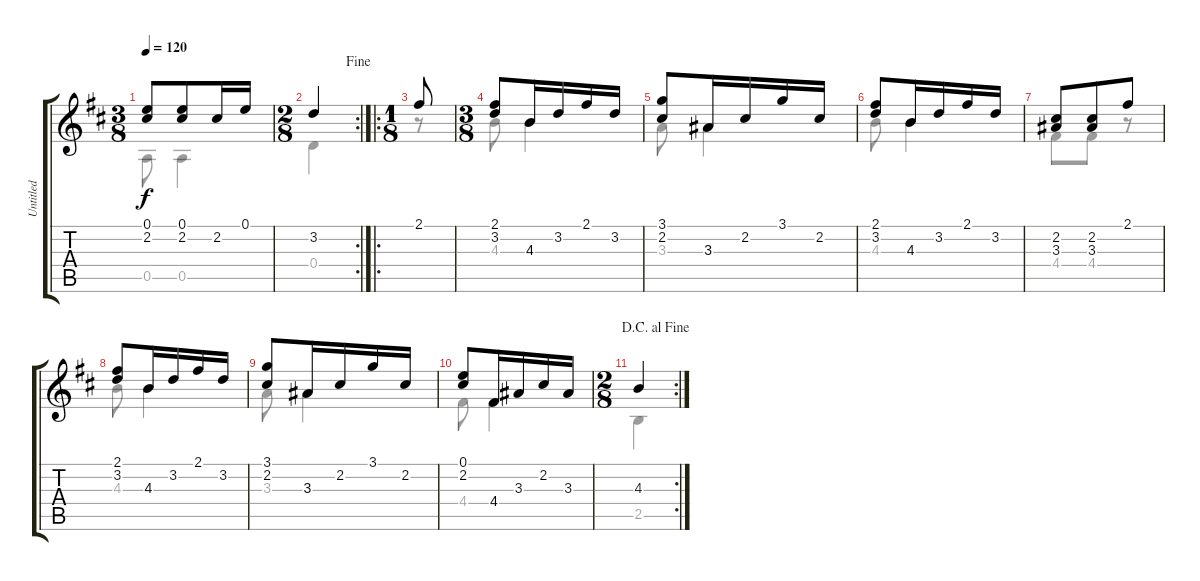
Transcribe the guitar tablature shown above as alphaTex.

\track ("Untitled" "Untitled") {instrument acousticguitarnylon}
\staff {score tabs}
\tuning (E4 B3 G3 D3 A2 E2) {hide}
\voice
\ts (3 8)
\tempo 120
\clef g2
\ks d
(0.1 2.2).8{dy f} (0.1 2.2).8 2.2.16 0.1.16 |
\rc 2
\ts (2 8)
\jump fine
3.2.4 |
\ro
\ts (1 8)
2.1.8 |
\ts (3 8)
(2.1 3.2).8 4.3.16 3.2.16 2.1.16 3.2.16 |
(3.1 2.2).8 3.3.16 2.2.16 3.1.16 2.2.16 |
(2.1 3.2).8 4.3.16 3.2.16 2.1.16 3.2.16 |
(2.2 3.3).8 (2.2 3.3).8 2.1.8 |
(2.1 3.2).8 4.3.16 3.2.16 2.1.16 3.2.16 |
(3.1 2.2).8 3.3.16 2.2.16 3.1.16 2.2.16 |
(0.1 2.2).8 4.4.16 3.3.16 2.2.16 3.3.16 |
\rc 2
\ts (2 8)
\jump dacapoalfine
4.3.4
\voice
\clef g2
\ottava regular
\simile none
\ks d
0.5.8{dy f} 0.5.4 |
0.4.4 |
r.8 |
4.3.8 4.3.4 |
3.3.8 3.3.4 |
4.3.8 4.3.4 |
4.4.8 4.4.8 r.8 |
4.3.8 4.3.4 |
3.3.8 3.3.4 |
4.4.8 4.4.4 |
2.5.4
